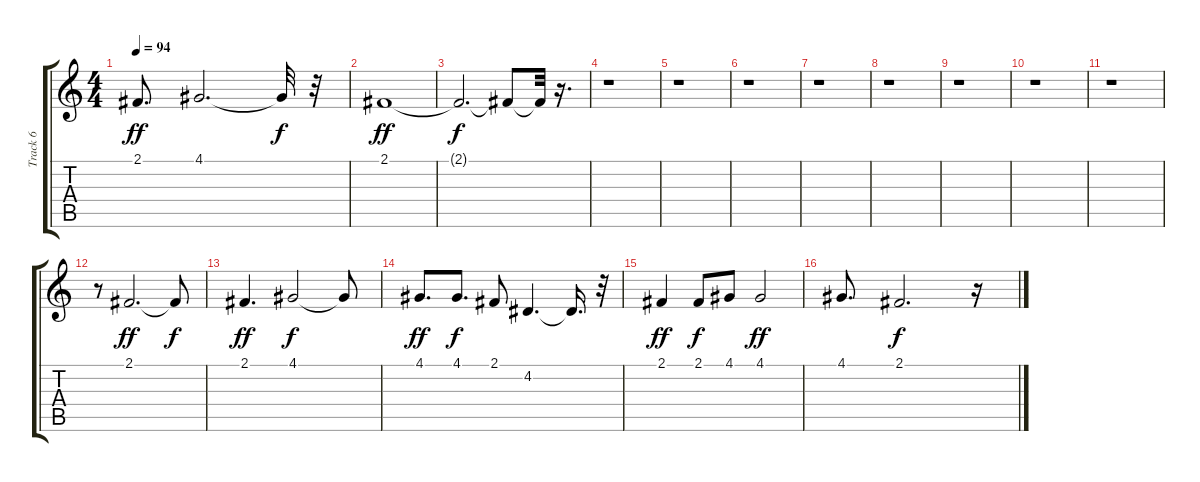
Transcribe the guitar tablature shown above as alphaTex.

\track ("Track 6" "Track 6") {instrument lead1square}
\staff {score tabs}
\tuning (E4 B3 G3 D3 A2 E2) {hide}
\ts (4 4)
\tempo 94
\clef g2
\ks c
2.1.8{d dy ff} 4.1.2{d} 4.1{t}.32{dy f} r.32 |
2.1.1{dy ff} |
2.1{t}.2{d dy f} 2.1{t}.8 2.1{t}.32 r.16{d} |
r.1 |
r.1 |
r.1 |
r.1 |
r.1 |
r.1 |
r.1 |
r.1 |
r.8 2.1.2{d dy ff} 2.1{t}.8{dy f} |
2.1.4{d dy ff} 4.1.2{dy f} 4.1{t}.8 |
4.1.8{d dy ff} 4.1.8{d dy f} 2.1.8 4.2.4{d} 4.2{t}.16{d} r.32 |
2.1.4{dy ff} 2.1.8{dy f} 4.1.8 4.1.2{dy ff} |
4.1.8{d} 2.1.2{d dy f} r.16
